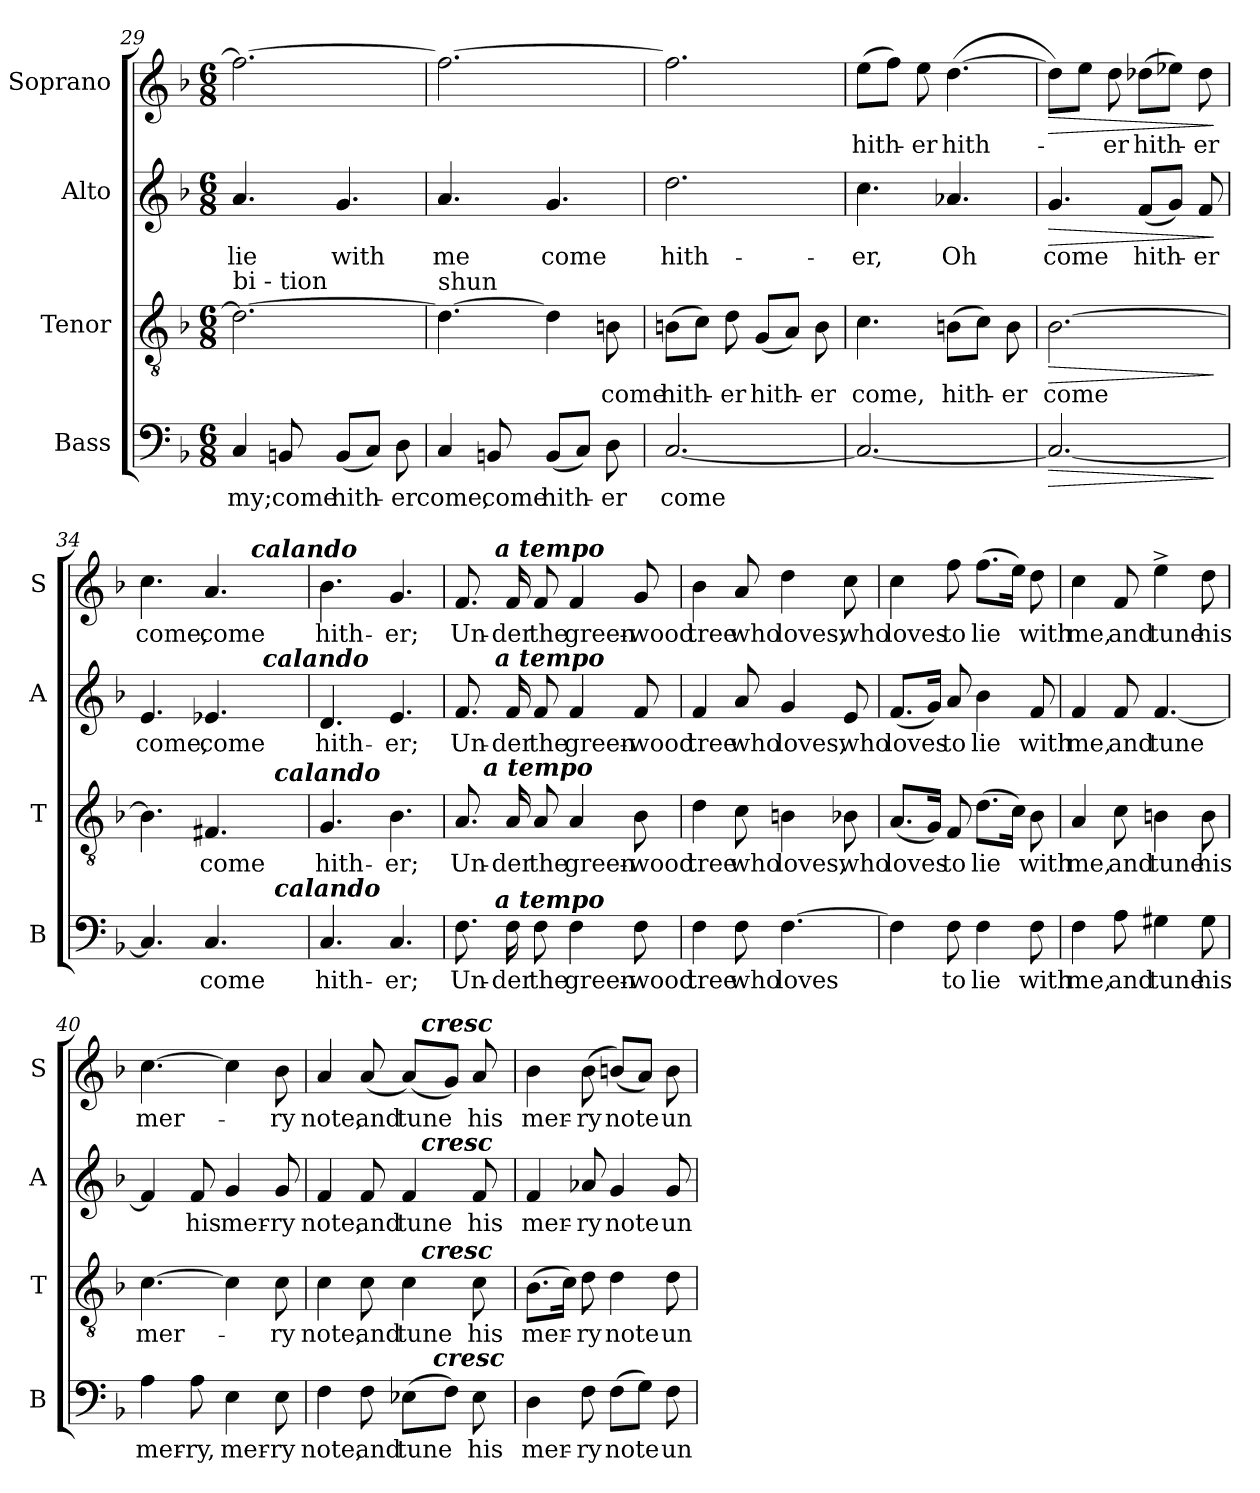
**kern	**text	**dynam	**kern	**text	**dynam	**kern	**text	**dynam	**kern	**text	**dynam
*part4	*part4	*part4	*part3	*part3	*part3	*part2	*part2	*part2	*part1	*part1	*part1
*staff4	*staff4	*staff4	*staff3	*staff3	*staff3	*staff2	*staff2	*staff2	*staff1	*staff1	*staff1
*I"Bass	*	*	*I"Tenor	*	*	*I"Alto	*	*	*I"Soprano	*	*
*I'B	*	*	*I'T	*	*	*I'A	*	*	*I'S	*	*
!!LO:PB:g=z
*clefF4	*	*	*clefGv2	*	*	*clefG2	*	*	*clefG2	*	*
*k[b-]	*	*	*k[b-]	*	*	*k[b-]	*	*	*k[b-]	*	*
*F:	*	*	*F:	*	*	*F:	*	*	*F:	*	*
*M6/8	*	*	*M6/8	*	*	*M6/8	*	*	*M6/8	*	*
=29	=29	=29	=29	=29	=29	=29	=29	=29	=29	=29	=29
!	!	!	!LO:TX:a:t=bi       -       tion	!	!	!	!	!	!	!	!
4C/	-my;	.	2.d\_	.	.	4.a/	lie	.	2.ff\_	.	.
8BBn/	come	.	.	.	.	.	.	.	.	.	.
(8BB/L	hith-	.	.	.	.	4.g/	with	.	.	.	.
8C/J)	.	.	.	.	.	.	.	.	.	.	.
8D\	-er	.	.	.	.	.	.	.	.	.	.
=30	=30	=30	=30	=30	=30	=30	=30	=30	=30	=30	=30
!	!	!	!LO:TX:a:t=shun	!	!	!	!	!	!	!	!
4C/	come,	.	4.d\_	.	.	4.a/	me	.	2.ff\_	.	.
8BBn/	come	.	.	.	.	.	.	.	.	.	.
(8BB/L	hith-	.	4d\]	.	.	4.g/	come	.	.	.	.
8C/J)	.	.	.	.	.	.	.	.	.	.	.
8D\	-er	.	8Bn\	come	.	.	.	.	.	.	.
=31	=31	=31	=31	=31	=31	=31	=31	=31	=31	=31	=31
[2.C/	come	.	(8Bn\L	hith-	.	2.dd\	hith-	.	2.ff\]	.	.
.	.	.	8c\J)	.	.	.	.	.	.	.	.
.	.	.	8d\	-er	.	.	.	.	.	.	.
.	.	.	(8G/L	hith-	.	.	.	.	.	.	.
.	.	.	8A/J)	.	.	.	.	.	.	.	.
.	.	.	8B\	-er	.	.	.	.	.	.	.
=32	=32	=32	=32	=32	=32	=32	=32	=32	=32	=32	=32
2.C/_	.	.	4.c\	come,	.	4.cc\	-er,	.	(8ee\L	hith-	.
.	.	.	.	.	.	.	.	.	8ff\J)	.	.
.	.	.	.	.	.	.	.	.	8ee\	-er	.
.	.	.	(8Bn\L	hith-	.	4.a-X/	Oh	.	([4.dd\	hith-	.
.	.	.	8c\J)	.	.	.	.	.	.	.	.
.	.	.	8B\	-er	.	.	.	.	.	.	.
=33	=33	=33	=33	=33	=33	=33	=33	=33	=33	=33	=33
!	!	!LO:HP:b	!	!	!LO:HP:b	!	!	!LO:HP:b	!	!	!LO:HP:b
2.C/_	.	>	[2.B-\	come	>	4.g/	come	>	8dd\L])	.	>
.	.	.	.	.	.	.	.	.	8ee\J	.	.
.	.	.	.	.	.	.	.	.	8dd\	-er	.
.	.	.	.	.	.	(8f/L	hith-	.	(8dd-X\L	hith-	.
.	.	.	.	.	.	8g/J)	.	.	8ee-X\J)	.	.
.	.	.	.	.	.	8f/	-er	.	8dd-\	-er	.
.	.	]	.	.	]	.	.	]	.	.	]
!!LO:LB:g=z
=34	=34	=34	=34	=34	=34	=34	=34	=34	=34	=34	=34
*^	*	*	*^	*	*	*^	*	*	*^	*	*
4.C/]	2ryy	.	.	4.B-\]	2ryy	.	.	4.e/	2ryy	come,	.	4.cc\	2ryy	come,	.
4.C/	.	come	.	4.F#X/	.	come	.	4.e-X/	.	come	.	4.a/	.	come	.
.	8ryy	.	.	.	8ryy	.	.	.	16.ryy	.	.	.	16ryy	.	.
!	!	!	!	!	!	!	!	!	!	!	!	!	!LO:TX:a:Bi:t=calando	!	!
.	.	.	.	.	.	.	.	.	.	.	.	.	8.ryy	.	.
!	!	!	!	!	!	!	!	!	!LO:TX:a:Bi:t=calando	!	!	!	!	!	!
.	.	.	.	.	.	.	.	.	8ryy	.	.	.	.	.	.
!	!	!	!	!	!LO:TX:a:Bi:t=calando	!	!	!	!	!	!	!	!	!	!
!	!LO:TX:a:Bi:t=calando	!	!	!	!	!	!	!	!	!	!	!	!	!	!
.	8ryy	.	.	.	8ryy	.	.	.	.	.	.	.	.	.	.
.	.	.	.	.	.	.	.	.	32ryy	.	.	.	.	.	.
*v	*v	*	*	*	*	*	*	*	*	*	*	*v	*v	*	*
*	*	*	*v	*v	*	*	*	*	*	*	*	*	*
=35	=35	=35	=35	=35	=35	=35	=35	=35	=35	=35	=35	=35
4.C/	hith-	.	4.G/	hith-	.	4.d/	4ryy	hith-	.	4.b-\	hith-	.
.	.	.	.	.	.	.	2ryy	.	.	.	.	.
4.C/	-er;	.	4.B-\	-er;	.	4.e/	.	-er;	.	4.g/	-er;	.
=36	=36	=36	=36	=36	=36	=36	=36	=36	=36	=36	=36	=36
*^	*	*	*^	*	*	*	*	*	*	*^	*	*
8.F\	8ryy	Un-	.	8.A/	8ryy	Un-	.	8.f/	8ryy	Un-	.	8.f/	8ryy	Un-	.
!	!	!	!	!	!LO:TX:a:Bi:t=a  tempo	!	!	!	!	!	!	!	!	!	!
.	32ryy	.	.	.	2ryy	.	.	.	32ryy	.	.	.	32ryy	.	.
!	!	!	!	!	!	!	!	!	!	!	!	!	!LO:TX:a:Bi:t=a  tempo	!	!
!	!	!	!	!	!	!	!	!	!LO:TX:a:Bi:t=a  tempo	!	!	!	!	!	!
!	!LO:TX:a:Bi:t=a  tempo	!	!	!	!	!	!	!	!	!	!	!	!	!	!
.	2ryy	.	.	.	.	.	.	.	2ryy	.	.	.	2ryy	.	.
16F\	.	-der	.	16A/	.	-der	.	16f/	.	-der	.	16f/	.	-der	.
8F\	.	the	.	8A/	.	the	.	8f/	.	the	.	8f/	.	the	.
4F\	.	green-	.	4A/	.	green-	.	4f/	.	green-	.	4f/	.	green-	.
8F\	.	-wood	.	8B-\	8ryy	-wood	.	8f/	.	-wood	.	8g/	.	-wood	.
.	16.ryy	.	.	.	.	.	.	.	16.ryy	.	.	.	16.ryy	.	.
*v	*v	*	*	*	*	*	*	*v	*v	*	*	*v	*v	*	*
*	*	*	*v	*v	*	*	*	*	*	*	*	*
=37	=37	=37	=37	=37	=37	=37	=37	=37	=37	=37	=37
4F\	tree	.	4d\	tree	.	4f/	tree	.	4b-\	tree	.
8F\	who	.	8c\	who	.	8a/	who	.	8a/	who	.
[4.F\	loves	.	4Bn\	loves,	.	4g/	loves,	.	4dd\	loves,	.
.	.	.	8B-X\	who	.	8e/	who	.	8cc\	who	.
=38	=38	=38	=38	=38	=38	=38	=38	=38	=38	=38	=38
4F\]	.	.	(8.A/L	loves	.	(8.f/L	loves	.	4cc\	loves	.
.	.	.	16G/Jk)	.	.	16g/Jk)	.	.	.	.	.
8F\	to	.	8F/	to	.	8a/	to	.	8ff\	to	.
4F\	lie	.	(8.d\L	lie	.	4b-\	lie	.	(8.ff\L	lie	.
.	.	.	16c\Jk)	.	.	.	.	.	16ee\Jk)	.	.
8F\	with	.	8B-\	with	.	8f/	with	.	8dd\	with	.
!!LO:LB:g=z
=39	=39	=39	=39	=39	=39	=39	=39	=39	=39	=39	=39
4F\	me,	.	4A/	me,	.	4f/	me,	.	4cc\	me,	.
8A\	and	.	8c\	and	.	8f/	and	.	8f/	and	.
4G#X\	tune	.	4Bn\	tune	.	[4.f/	tune	.	4ee^>\	tune	.
8G#\	his	.	8B\	his	.	.	.	.	8dd\	his	.
=40	=40	=40	=40	=40	=40	=40	=40	=40	=40	=40	=40
4A\	mer-	.	[4.c\	mer-	.	4f/]	.	.	[4.cc\	mer-	.
8A\	-ry,	.	.	.	.	8f/	his	.	.	.	.
4E\	mer-	.	4c\]	.	.	4g/	mer-	.	4cc\]	.	.
8E\	-ry	.	8c\	-ry	.	8g/	-ry	.	8b-\	-ry	.
=41	=41	=41	=41	=41	=41	=41	=41	=41	=41	=41	=41
*^	*	*	*^	*	*	*^	*	*	*^	*	*
4F\	4...ryy	note,	.	4c\	4..ryy	note,	.	4f/	4..ryy	note,	.	4a/	4..ryy	note,	.
8F\	.	and	.	8c\	.	and	.	8f/	.	and	.	(8a/	.	and	.
(8E-X\L	.	tune	.	4c\	.	tune	.	4f/	.	tune	.	(8a/L)	.	tune	.
!	!	!	!	!	!	!	!	!	!	!	!	!	!LO:TX:a:Bi:t=cresc	!	!
!	!	!	!	!	!	!	!	!	!LO:TX:a:Bi:t=cresc	!	!	!	!	!	!
!	!	!	!	!	!LO:TX:a:Bi:t=cresc	!	!	!	!	!	!	!	!	!	!
.	.	.	.	.	4ryy	.	.	.	4ryy	.	.	.	4ryy	.	.
!	!LO:TX:a:Bi:t=cresc	!	!	!	!	!	!	!	!	!	!	!	!	!	!
.	4ryy	.	.	.	.	.	.	.	.	.	.	.	.	.	.
8F\J)	.	.	.	.	.	.	.	.	.	.	.	8g/J)	.	.	.
8E-\	.	his	.	8c\	.	his	.	8f/	.	his	.	8a/	.	his	.
.	.	.	.	.	16ryy	.	.	.	16ryy	.	.	.	16ryy	.	.
.	32ryy	.	.	.	.	.	.	.	.	.	.	.	.	.	.
=42	=42	=42	=42	=42	=42	=42	=42	=42	=42	=42	=42	=42	=42	=42	=42
!	!	!	!	!	!	!	!	!	!	!	!	!LO:TX:a:Bi:t=39	!	!	!
*v	*v	*	*	*	*	*	*	*v	*v	*	*	*v	*v	*	*
*	*	*	*v	*v	*	*	*	*	*	*	*	*
4D\	mer-	.	(8.B-\L	mer-	.	4f/	mer-	.	4b-\	mer-	.
.	.	.	16c\Jk)	.	.	.	.	.	.	.	.
8F\	-ry	.	8d\	-ry	.	8a-X/	-ry	.	(8b-\	-ry	.
(8F\L	note	.	4d\	note	.	4g/	note	.	(8bn/L)	note	.
8G\J)	.	.	.	.	.	.	.	.	8a/J)	.	.
8F\	un-	.	8d\	un-	.	8g/	un-	.	8b\	un-	.
=	=	=	=	=	=	=	=	=	=	=	=
*-	*-	*-	*-	*-	*-	*-	*-	*-	*-	*-	*-
